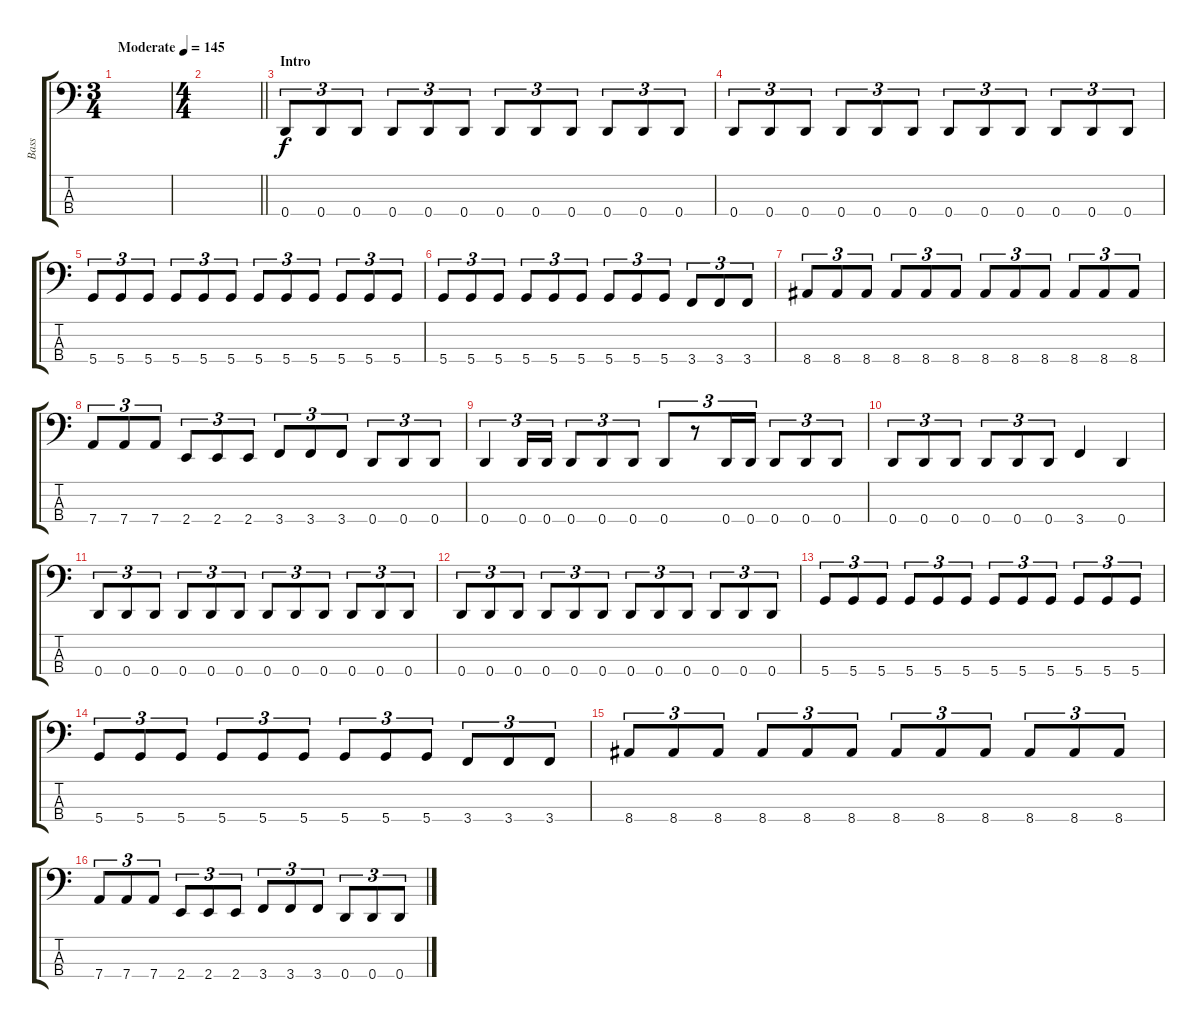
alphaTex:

\track ("Bass" "Bass") {instrument electricbasspick}
\staff {score tabs}
\tuning (G2 D2 A1 D1) {hide}
\ts (3 4)
\tempo (145 "Moderate")
\clef f4
\ks c
|
\ts (4 4)
\barLineRight lightlight
|
\section ("" "Intro")
0.4.8{tu (3 2)} 0.4.8{tu (3 2)} 0.4.8{tu (3 2)} 0.4.8{tu (3 2)} 0.4.8{tu (3 2)} 0.4.8{tu (3 2)} 0.4.8{tu (3 2)} 0.4.8{tu (3 2)} 0.4.8{tu (3 2)} 0.4.8{tu (3 2)} 0.4.8{tu (3 2)} 0.4.8{tu (3 2)} |
0.4.8{tu (3 2)} 0.4.8{tu (3 2)} 0.4.8{tu (3 2)} 0.4.8{tu (3 2)} 0.4.8{tu (3 2)} 0.4.8{tu (3 2)} 0.4.8{tu (3 2)} 0.4.8{tu (3 2)} 0.4.8{tu (3 2)} 0.4.8{tu (3 2)} 0.4.8{tu (3 2)} 0.4.8{tu (3 2)} |
5.4.8{tu (3 2)} 5.4.8{tu (3 2)} 5.4.8{tu (3 2)} 5.4.8{tu (3 2)} 5.4.8{tu (3 2)} 5.4.8{tu (3 2)} 5.4.8{tu (3 2)} 5.4.8{tu (3 2)} 5.4.8{tu (3 2)} 5.4.8{tu (3 2)} 5.4.8{tu (3 2)} 5.4.8{tu (3 2)} |
5.4.8{tu (3 2)} 5.4.8{tu (3 2)} 5.4.8{tu (3 2)} 5.4.8{tu (3 2)} 5.4.8{tu (3 2)} 5.4.8{tu (3 2)} 5.4.8{tu (3 2)} 5.4.8{tu (3 2)} 5.4.8{tu (3 2)} 3.4.8{tu (3 2)} 3.4.8{tu (3 2)} 3.4.8{tu (3 2)} |
8.4.8{tu (3 2)} 8.4.8{tu (3 2)} 8.4.8{tu (3 2)} 8.4.8{tu (3 2)} 8.4.8{tu (3 2)} 8.4.8{tu (3 2)} 8.4.8{tu (3 2)} 8.4.8{tu (3 2)} 8.4.8{tu (3 2)} 8.4.8{tu (3 2)} 8.4.8{tu (3 2)} 8.4.8{tu (3 2)} |
7.4.8{tu (3 2)} 7.4.8{tu (3 2)} 7.4.8{tu (3 2)} 2.4.8{tu (3 2)} 2.4.8{tu (3 2)} 2.4.8{tu (3 2)} 3.4.8{tu (3 2)} 3.4.8{tu (3 2)} 3.4.8{tu (3 2)} 0.4.8{tu (3 2)} 0.4.8{tu (3 2)} 0.4.8{tu (3 2)} |
0.4.4{tu (3 2)} 0.4.16{tu (3 2)} 0.4.16{tu (3 2)} 0.4.8{tu (3 2)} 0.4.8{tu (3 2)} 0.4.8{tu (3 2)} 0.4.8{tu (3 2)} r.8{tu (3 2)} 0.4.16{tu (3 2)} 0.4.16{tu (3 2)} 0.4.8{tu (3 2)} 0.4.8{tu (3 2)} 0.4.8{tu (3 2)} |
0.4.8{tu (3 2)} 0.4.8{tu (3 2)} 0.4.8{tu (3 2)} 0.4.8{tu (3 2)} 0.4.8{tu (3 2)} 0.4.8{tu (3 2)} 3.4.4 0.4.4 |
0.4.8{tu (3 2)} 0.4.8{tu (3 2)} 0.4.8{tu (3 2)} 0.4.8{tu (3 2)} 0.4.8{tu (3 2)} 0.4.8{tu (3 2)} 0.4.8{tu (3 2)} 0.4.8{tu (3 2)} 0.4.8{tu (3 2)} 0.4.8{tu (3 2)} 0.4.8{tu (3 2)} 0.4.8{tu (3 2)} |
0.4.8{tu (3 2)} 0.4.8{tu (3 2)} 0.4.8{tu (3 2)} 0.4.8{tu (3 2)} 0.4.8{tu (3 2)} 0.4.8{tu (3 2)} 0.4.8{tu (3 2)} 0.4.8{tu (3 2)} 0.4.8{tu (3 2)} 0.4.8{tu (3 2)} 0.4.8{tu (3 2)} 0.4.8{tu (3 2)} |
5.4.8{tu (3 2)} 5.4.8{tu (3 2)} 5.4.8{tu (3 2)} 5.4.8{tu (3 2)} 5.4.8{tu (3 2)} 5.4.8{tu (3 2)} 5.4.8{tu (3 2)} 5.4.8{tu (3 2)} 5.4.8{tu (3 2)} 5.4.8{tu (3 2)} 5.4.8{tu (3 2)} 5.4.8{tu (3 2)} |
5.4.8{tu (3 2)} 5.4.8{tu (3 2)} 5.4.8{tu (3 2)} 5.4.8{tu (3 2)} 5.4.8{tu (3 2)} 5.4.8{tu (3 2)} 5.4.8{tu (3 2)} 5.4.8{tu (3 2)} 5.4.8{tu (3 2)} 3.4.8{tu (3 2)} 3.4.8{tu (3 2)} 3.4.8{tu (3 2)} |
8.4.8{tu (3 2)} 8.4.8{tu (3 2)} 8.4.8{tu (3 2)} 8.4.8{tu (3 2)} 8.4.8{tu (3 2)} 8.4.8{tu (3 2)} 8.4.8{tu (3 2)} 8.4.8{tu (3 2)} 8.4.8{tu (3 2)} 8.4.8{tu (3 2)} 8.4.8{tu (3 2)} 8.4.8{tu (3 2)} |
7.4.8{tu (3 2)} 7.4.8{tu (3 2)} 7.4.8{tu (3 2)} 2.4.8{tu (3 2)} 2.4.8{tu (3 2)} 2.4.8{tu (3 2)} 3.4.8{tu (3 2)} 3.4.8{tu (3 2)} 3.4.8{tu (3 2)} 0.4.8{tu (3 2)} 0.4.8{tu (3 2)} 0.4.8{tu (3 2)}
